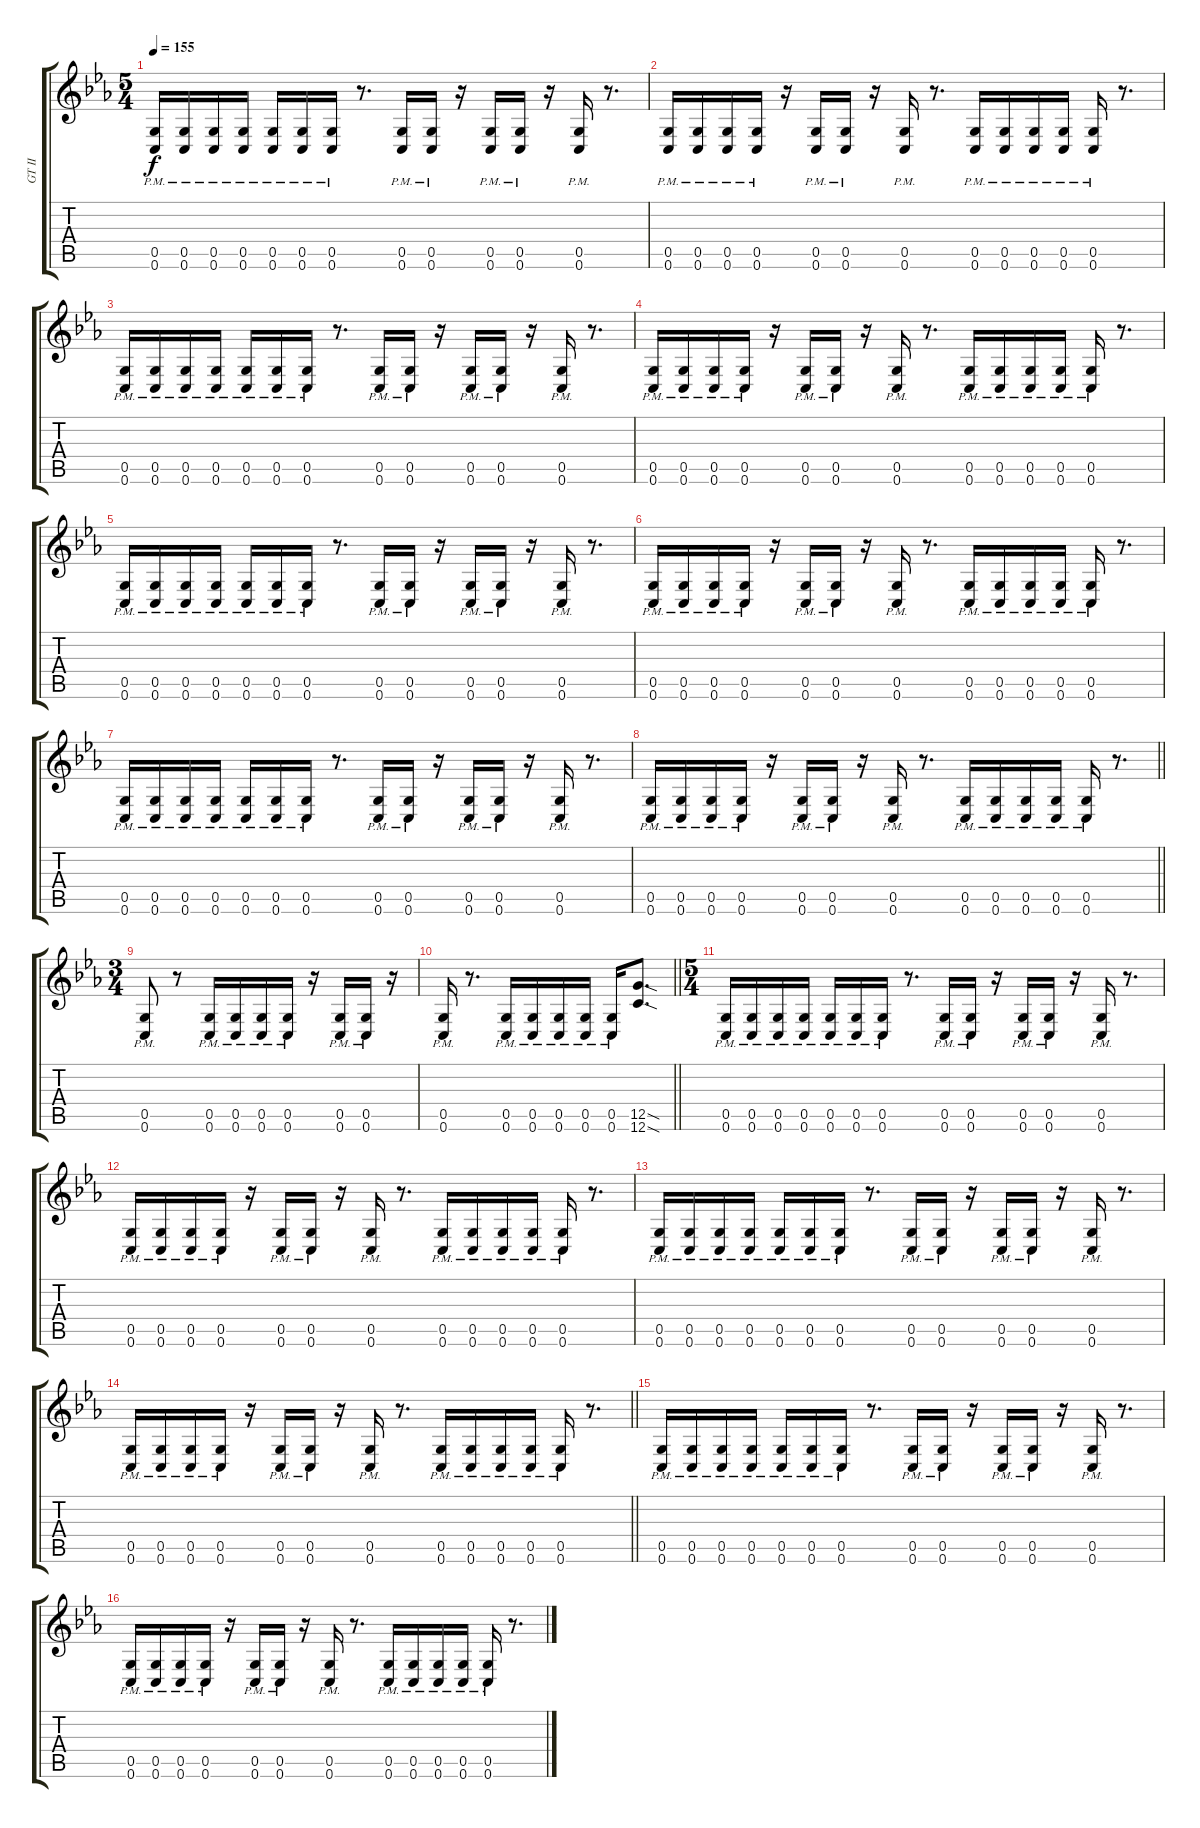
\track ("GT II" "GT II") {instrument overdrivenguitar}
\staff {score tabs}
\tuning (D4 A3 F3 C3 G2 C2) {hide}
\ts (5 4)
\section ("" "")
\tempo 155
\clef g2
\ks cminor
(0.5{pm} 0.6{pm}).16{dy f} (0.5{pm} 0.6{pm}).16 (0.5{pm} 0.6{pm}).16 (0.5{pm} 0.6{pm}).16 (0.5{pm} 0.6{pm}).16 (0.5{pm} 0.6{pm}).16 (0.5{pm} 0.6{pm}).16 r.8{d} (0.5{pm} 0.6{pm}).16 (0.5{pm} 0.6{pm}).16 r.16 (0.5{pm} 0.6{pm}).16 (0.5{pm} 0.6{pm}).16 r.16 (0.5{pm} 0.6{pm}).16 r.8{d} |
(0.5{pm} 0.6{pm}).16 (0.5{pm} 0.6{pm}).16 (0.5{pm} 0.6{pm}).16 (0.5{pm} 0.6{pm}).16 r.16 (0.5{pm} 0.6{pm}).16 (0.5{pm} 0.6{pm}).16 r.16 (0.5{pm} 0.6{pm}).16 r.8{d} (0.5{pm} 0.6{pm}).16 (0.5{pm} 0.6{pm}).16 (0.5{pm} 0.6{pm}).16 (0.5{pm} 0.6{pm}).16 (0.5{pm} 0.6{pm}).16 r.8{d} |
(0.5{pm} 0.6{pm}).16 (0.5{pm} 0.6{pm}).16 (0.5{pm} 0.6{pm}).16 (0.5{pm} 0.6{pm}).16 (0.5{pm} 0.6{pm}).16 (0.5{pm} 0.6{pm}).16 (0.5{pm} 0.6{pm}).16 r.8{d} (0.5{pm} 0.6{pm}).16 (0.5{pm} 0.6{pm}).16 r.16 (0.5{pm} 0.6{pm}).16 (0.5{pm} 0.6{pm}).16 r.16 (0.5{pm} 0.6{pm}).16 r.8{d} |
(0.5{pm} 0.6{pm}).16 (0.5{pm} 0.6{pm}).16 (0.5{pm} 0.6{pm}).16 (0.5{pm} 0.6{pm}).16 r.16 (0.5{pm} 0.6{pm}).16 (0.5{pm} 0.6{pm}).16 r.16 (0.5{pm} 0.6{pm}).16 r.8{d} (0.5{pm} 0.6{pm}).16 (0.5{pm} 0.6{pm}).16 (0.5{pm} 0.6{pm}).16 (0.5{pm} 0.6{pm}).16 (0.5{pm} 0.6{pm}).16 r.8{d} |
(0.5{pm} 0.6{pm}).16 (0.5{pm} 0.6{pm}).16 (0.5{pm} 0.6{pm}).16 (0.5{pm} 0.6{pm}).16 (0.5{pm} 0.6{pm}).16 (0.5{pm} 0.6{pm}).16 (0.5{pm} 0.6{pm}).16 r.8{d} (0.5{pm} 0.6{pm}).16 (0.5{pm} 0.6{pm}).16 r.16 (0.5{pm} 0.6{pm}).16 (0.5{pm} 0.6{pm}).16 r.16 (0.5{pm} 0.6{pm}).16 r.8{d} |
(0.5{pm} 0.6{pm}).16 (0.5{pm} 0.6{pm}).16 (0.5{pm} 0.6{pm}).16 (0.5{pm} 0.6{pm}).16 r.16 (0.5{pm} 0.6{pm}).16 (0.5{pm} 0.6{pm}).16 r.16 (0.5{pm} 0.6{pm}).16 r.8{d} (0.5{pm} 0.6{pm}).16 (0.5{pm} 0.6{pm}).16 (0.5{pm} 0.6{pm}).16 (0.5{pm} 0.6{pm}).16 (0.5{pm} 0.6{pm}).16 r.8{d} |
(0.5{pm} 0.6{pm}).16 (0.5{pm} 0.6{pm}).16 (0.5{pm} 0.6{pm}).16 (0.5{pm} 0.6{pm}).16 (0.5{pm} 0.6{pm}).16 (0.5{pm} 0.6{pm}).16 (0.5{pm} 0.6{pm}).16 r.8{d} (0.5{pm} 0.6{pm}).16 (0.5{pm} 0.6{pm}).16 r.16 (0.5{pm} 0.6{pm}).16 (0.5{pm} 0.6{pm}).16 r.16 (0.5{pm} 0.6{pm}).16 r.8{d} |
\barLineRight lightlight
(0.5{pm} 0.6{pm}).16 (0.5{pm} 0.6{pm}).16 (0.5{pm} 0.6{pm}).16 (0.5{pm} 0.6{pm}).16 r.16 (0.5{pm} 0.6{pm}).16 (0.5{pm} 0.6{pm}).16 r.16 (0.5{pm} 0.6{pm}).16 r.8{d} (0.5{pm} 0.6{pm}).16 (0.5{pm} 0.6{pm}).16 (0.5{pm} 0.6{pm}).16 (0.5{pm} 0.6{pm}).16 (0.5{pm} 0.6{pm}).16 r.8{d} |
\ts (3 4)
\section ("" "")
(0.5{pm} 0.6{pm}).8 r.8 (0.5{pm} 0.6{pm}).16 (0.5{pm} 0.6{pm}).16 (0.5{pm} 0.6{pm}).16 (0.5{pm} 0.6{pm}).16 r.16 (0.5{pm} 0.6{pm}).16 (0.5{pm} 0.6{pm}).16 r.16 |
\barLineRight lightlight
(0.5{pm} 0.6{pm}).16 r.8{d} (0.5{pm} 0.6{pm}).16 (0.5{pm} 0.6{pm}).16 (0.5{pm} 0.6{pm}).16 (0.5{pm} 0.6{pm}).16 (0.5{pm} 0.6{pm}).16 (12.5{sod} 12.6{sod}).8{d} |
\ts (5 4)
\section ("" "")
(0.5{pm} 0.6{pm}).16 (0.5{pm} 0.6{pm}).16 (0.5{pm} 0.6{pm}).16 (0.5{pm} 0.6{pm}).16 (0.5{pm} 0.6{pm}).16 (0.5{pm} 0.6{pm}).16 (0.5{pm} 0.6{pm}).16 r.8{d} (0.5{pm} 0.6{pm}).16 (0.5{pm} 0.6{pm}).16 r.16 (0.5{pm} 0.6{pm}).16 (0.5{pm} 0.6{pm}).16 r.16 (0.5{pm} 0.6{pm}).16 r.8{d} |
(0.5{pm} 0.6{pm}).16 (0.5{pm} 0.6{pm}).16 (0.5{pm} 0.6{pm}).16 (0.5{pm} 0.6{pm}).16 r.16 (0.5{pm} 0.6{pm}).16 (0.5{pm} 0.6{pm}).16 r.16 (0.5{pm} 0.6{pm}).16 r.8{d} (0.5{pm} 0.6{pm}).16 (0.5{pm} 0.6{pm}).16 (0.5{pm} 0.6{pm}).16 (0.5{pm} 0.6{pm}).16 (0.5{pm} 0.6{pm}).16 r.8{d} |
(0.5{pm} 0.6{pm}).16 (0.5{pm} 0.6{pm}).16 (0.5{pm} 0.6{pm}).16 (0.5{pm} 0.6{pm}).16 (0.5{pm} 0.6{pm}).16 (0.5{pm} 0.6{pm}).16 (0.5{pm} 0.6{pm}).16 r.8{d} (0.5{pm} 0.6{pm}).16 (0.5{pm} 0.6{pm}).16 r.16 (0.5{pm} 0.6{pm}).16 (0.5{pm} 0.6{pm}).16 r.16 (0.5{pm} 0.6{pm}).16 r.8{d} |
\barLineRight lightlight
(0.5{pm} 0.6{pm}).16 (0.5{pm} 0.6{pm}).16 (0.5{pm} 0.6{pm}).16 (0.5{pm} 0.6{pm}).16 r.16 (0.5{pm} 0.6{pm}).16 (0.5{pm} 0.6{pm}).16 r.16 (0.5{pm} 0.6{pm}).16 r.8{d} (0.5{pm} 0.6{pm}).16 (0.5{pm} 0.6{pm}).16 (0.5{pm} 0.6{pm}).16 (0.5{pm} 0.6{pm}).16 (0.5{pm} 0.6{pm}).16 r.8{d} |
\section ("" "")
(0.5{pm} 0.6{pm}).16 (0.5{pm} 0.6{pm}).16 (0.5{pm} 0.6{pm}).16 (0.5{pm} 0.6{pm}).16 (0.5{pm} 0.6{pm}).16 (0.5{pm} 0.6{pm}).16 (0.5{pm} 0.6{pm}).16 r.8{d} (0.5{pm} 0.6{pm}).16 (0.5{pm} 0.6{pm}).16 r.16 (0.5{pm} 0.6{pm}).16 (0.5{pm} 0.6{pm}).16 r.16 (0.5{pm} 0.6{pm}).16 r.8{d} |
(0.5{pm} 0.6{pm}).16 (0.5{pm} 0.6{pm}).16 (0.5{pm} 0.6{pm}).16 (0.5{pm} 0.6{pm}).16 r.16 (0.5{pm} 0.6{pm}).16 (0.5{pm} 0.6{pm}).16 r.16 (0.5{pm} 0.6{pm}).16 r.8{d} (0.5{pm} 0.6{pm}).16 (0.5{pm} 0.6{pm}).16 (0.5{pm} 0.6{pm}).16 (0.5{pm} 0.6{pm}).16 (0.5{pm} 0.6{pm}).16 r.8{d}
